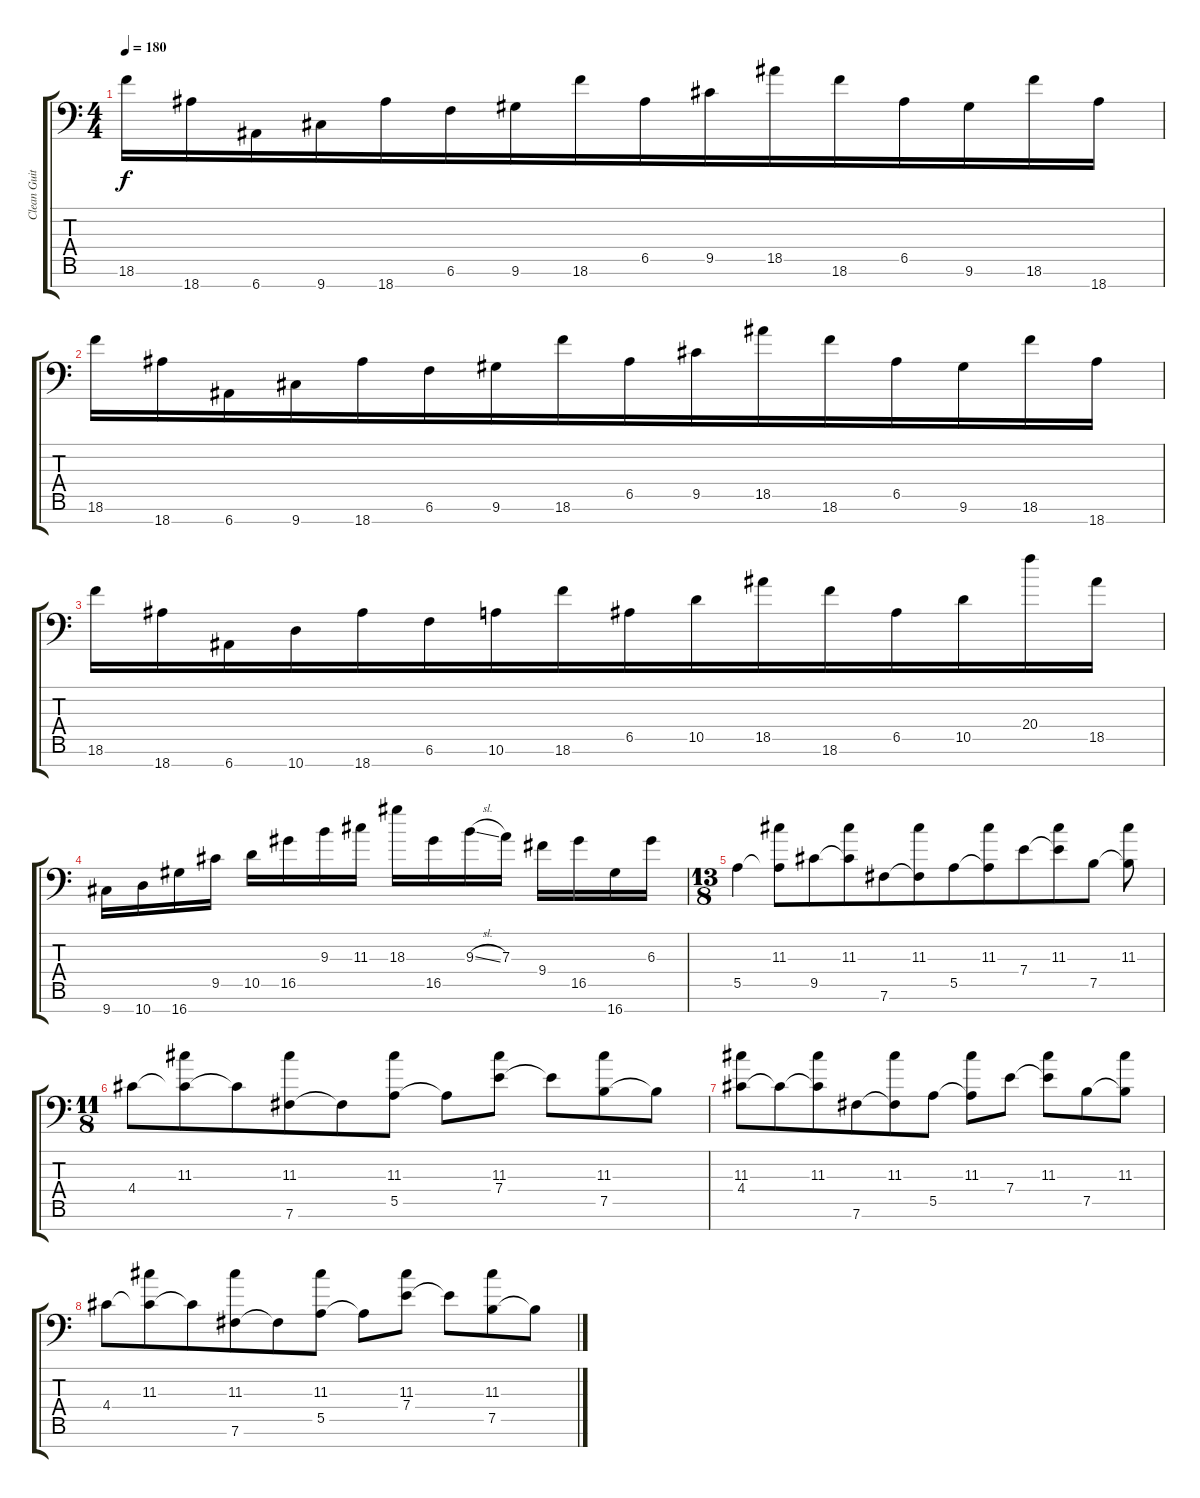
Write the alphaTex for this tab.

\track ("Clean Guitar 1" "Clean Guit") {instrument electricguitarjazz}
\staff {score tabs}
\tuning (B3 G3 D3 A2 E2 B1 E1) {hide}
\ts (4 4)
\tempo 180
\clef f4
\ks c
18.6.16{dy f beam merge} 18.7.16 6.7.16{beam merge} 9.7.16{beam merge} 18.7.16 6.6.16{beam merge} 9.6.16 18.6.16{beam merge} 6.5.16 9.5.16 18.5.16{beam merge} 18.6.16{beam merge} 6.5.16 9.6.16 18.6.16 18.7.16 |
18.6.16{beam merge} 18.7.16 6.7.16{beam merge} 9.7.16{beam merge} 18.7.16 6.6.16{beam merge} 9.6.16 18.6.16{beam merge} 6.5.16 9.5.16 18.5.16{beam merge} 18.6.16{beam merge} 6.5.16 9.6.16 18.6.16 18.7.16 |
18.6.16{beam merge} 18.7.16 6.7.16{beam merge} 10.7.16{beam merge} 18.7.16 6.6.16{beam merge} 10.6.16 18.6.16{beam merge} 6.5.16 10.5.16 18.5.16{beam merge} 18.6.16{beam merge} 6.5.16 10.5.16 20.4.16 18.5.16 |
9.7.16{beam merge} 10.7.16{beam merge} 16.7.16 9.5.16 10.5.16 16.5.16{beam merge} 9.3.16 11.3.16 18.3.16{beam merge} 16.5.16 9.3{sl}.16{beam merge} 7.3.16 9.4.16{beam merge} 16.5.16 16.7.16 6.3.16 |
\ts (13 8)
5.5.4{instrument electricguitarjazz} (11.3 5.5{t}).8 9.5.8{beam merge} (11.3 9.5{t}).8 7.6.8{beam merge} (11.3 7.6{t}).8 5.5.8{beam merge} (11.3 5.5{t}).8{beam merge} 7.4.8{beam merge} (11.3 7.4{t}).8{beam merge} 7.5.8 (11.3 7.5{t}).8 |
\ts (11 8)
4.4.8 (11.3 4.4{t}).8{beam merge} 4.4{t}.8 (11.3 7.6).8{beam merge} 7.6{t}.8 (11.3 5.5).8 5.5{t}.8{beam merge} (11.3 7.4).8 7.4{t}.8{beam merge} (11.3 7.5).8{beam merge} 7.5{t}.8 |
(11.3 4.4).8 4.4{t}.8{beam merge} (11.3 4.4{t}).8 7.6.8{beam merge} (11.3 7.6{t}).8 5.5.8 (11.3 5.5{t}).8{beam merge} 7.4.8 (11.3 7.4{t}).8{beam merge} 7.5.8{beam merge} (11.3 7.5{t}).8 |
4.4.8 (11.3 4.4{t}).8{beam merge} 4.4{t}.8 (11.3 7.6).8{beam merge} 7.6{t}.8 (11.3 5.5).8 5.5{t}.8{beam merge} (11.3 7.4).8 7.4{t}.8{beam merge} (11.3 7.5).8{beam merge} 7.5{t}.8
